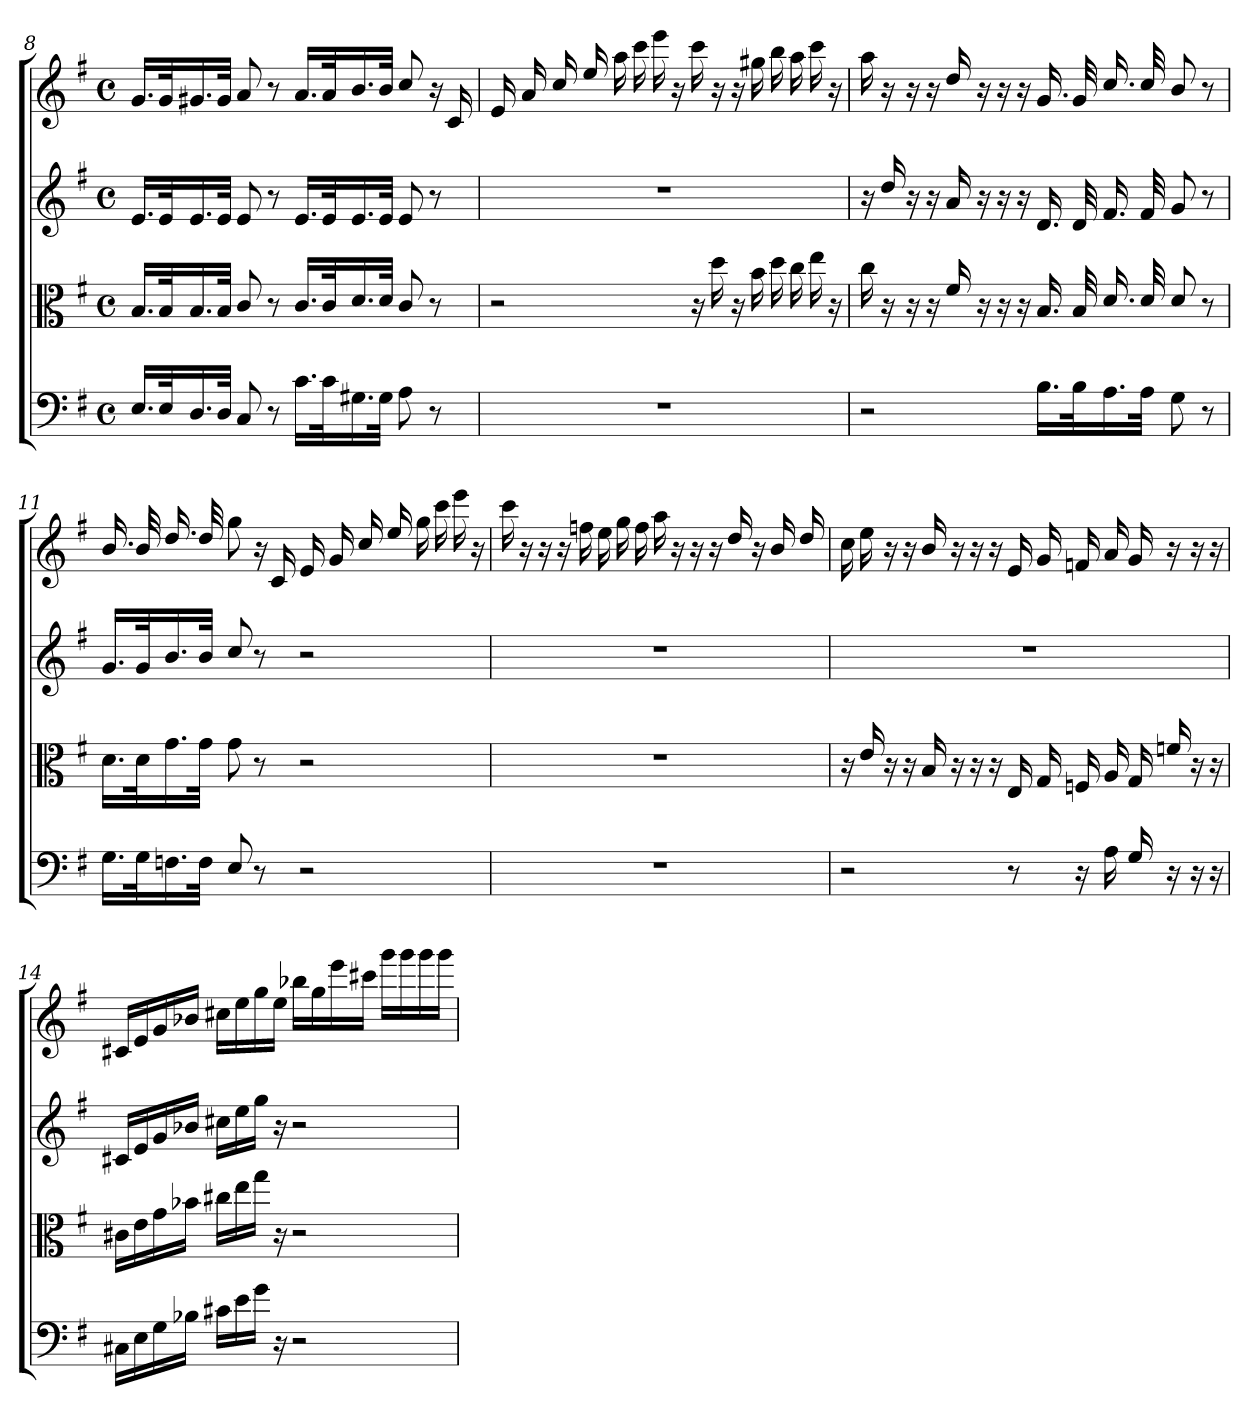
**kern	**kern	**kern	**kern
*part4	*part3	*part2	*part1
*staff4	*staff3	*staff2	*staff1
*clefF4	*clefC3	*clefG2	*clefG2
*k[f#]	*k[f#]	*k[f#]	*k[f#]
*e:	*e:	*e:	*e:
*M4/4	*M4/4	*M4/4	*M4/4
*met(c)	*met(c)	*met(c)	*met(c)
=8	=8	=8	=8
16.E/LL	16.B/LL	16.e/LL	16.g/LL
32E/K	32B/K	32e/K	32g/K
16.D/	16.B/	16.e/	16.g#X/
32D/JJk	32B/JJk	32e/JJk	32g#/JJk
8C/	8c/	8e/	8a/
8r	8r	8r	8r
16.c\LL	16.c/LL	16.e/LL	16.a/LL
32c\K	32c/K	32e/K	32a/K
16.G#X\	16.d/	16.e/	16.b/
32G#\JJk	32d/JJk	32e/JJk	32b/JJk
8A\	8c/	8e/	8cc/
8r	8r	8r	16r
.	.	.	16c/
=9	=9	=9	=9
1r	2r	1r	16e/
.	.	.	16a/
.	.	.	16cc/
.	.	.	16ee/
.	.	.	16aa\
.	.	.	16ccc\
.	.	.	16eee\
.	.	.	16r
.	16r	.	16ccc\
.	16dd\	.	16r
.	16r	.	16r
.	16b\	.	16gg#X\
.	16dd\	.	16bb\
.	16cc\	.	16aa\
.	16ee\	.	16ccc\
.	16r	.	16r
=10	=10	=10	=10
2r	16cc\	16r	16aa\
.	16r	16dd/	16r
.	16r	16r	16r
.	16r	16r	16r
.	16f#/	16a/	16dd/
.	16r	16r	16r
.	16r	16r	16r
.	16r	16r	16r
16.B\LL	16.B/	16.d/	16.g/
32B\K	32B/	32d/	32g/
16.A\	16.d/	16.f#/	16.cc/
32A\JJk	32d/	32f#/	32cc/
8G\	8d/	8g/	8b/
8r	8r	8r	8r
=11	=11	=11	=11
16.G\LL	16.d\LL	16.g/LL	16.b/
32G\K	32d\K	32g/K	32b/
16.Fn\	16.g\	16.b/	16.dd/
32F\JJk	32g\JJk	32b/JJk	32dd/
8E/	8g\	8cc/	8gg\
8r	8r	8r	16r
.	.	.	16c/
2r	2r	2r	16e/
.	.	.	16g/
.	.	.	16cc/
.	.	.	16ee/
.	.	.	16gg\
.	.	.	16ccc\
.	.	.	16eee\
.	.	.	16r
=12	=12	=12	=12
1r	1r	1r	16ccc\
.	.	.	16r
.	.	.	16r
.	.	.	16r
.	.	.	16ffn\
.	.	.	16ee\
.	.	.	16gg\
.	.	.	16ff\
.	.	.	16aa\
.	.	.	16r
.	.	.	16r
.	.	.	16r
.	.	.	16dd/
.	.	.	16r
.	.	.	16b/
.	.	.	16dd/
=13	=13	=13	=13
2r	16r	1r	16cc\
.	16e/	.	16ee\
.	16r	.	16r
.	16r	.	16r
.	16B/	.	16b/
.	16r	.	16r
.	16r	.	16r
.	16r	.	16r
8r	16E/	.	16e/
.	16G/	.	16g/
16r	16Fn/	.	16fn/
16A\	16A/	.	16a/
16G/	16G/	.	16g/
16r	16fn/	.	16r
16r	16r	.	16r
16r	16r	.	16r
=14	=14	=14	=14
16C#X\LL	16c#X\LL	16c#X/LL	16c#X/LL
16E\	16e\	16e/	16e/
16G\	16g\	16g/	16g/
16B-X\JJ	16b-X\JJ	16b-X/JJ	16b-X/JJ
16c#X\LL	16cc#X\LL	16cc#X\LL	16cc#X\LL
16e\	16ee\	16ee\	16ee\
16g\JJ	16gg\JJ	16gg\JJ	16gg\
16r	16r	16r	16ee\JJ
2r	2r	2r	16bb-X\LL
.	.	.	16gg\
.	.	.	16eee\
.	.	.	16ccc#X\JJ
.	.	.	16ggg\LL
.	.	.	16ggg\
.	.	.	16ggg\
.	.	.	16ggg\JJ
=	=	=	=
*-	*-	*-	*-
